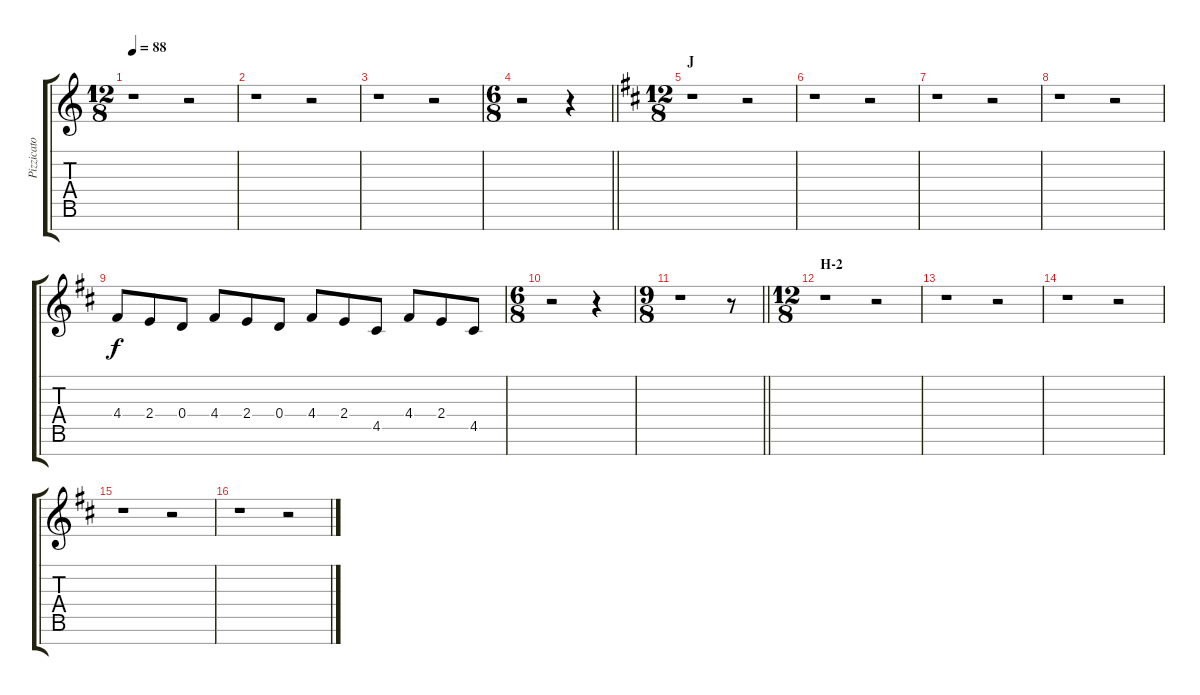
\track ("Pizzicato Strings" "Pizzicato ") {instrument pizzicatostrings}
\staff {score tabs}
\tuning (E5 B4 G4 D4 A3 E3 B2) {hide}
\ts (12 8)
\tempo 88
\clef g2
\ks c
r.1{dy f} r.2 |
r.1 r.2 |
r.1 r.2 |
\ts (6 8)
\barLineRight lightlight
r.2 r.4 |
\ts (12 8)
\section ("" "J")
\ks d
r.1 r.2 |
r.1 r.2 |
r.1 r.2 |
r.1 r.2 |
4.4.8 2.4.8 0.4.8 4.4.8 2.4.8 0.4.8 4.4.8 2.4.8 4.5.8 4.4.8 2.4.8 4.5.8 |
\ts (6 8)
r.2 r.4 |
\ts (9 8)
\barLineRight lightlight
r.1 r.8 |
\ts (12 8)
\section ("" "H-2")
r.1 r.2 |
r.1 r.2 |
r.1 r.2 |
r.1 r.2 |
r.1 r.2
